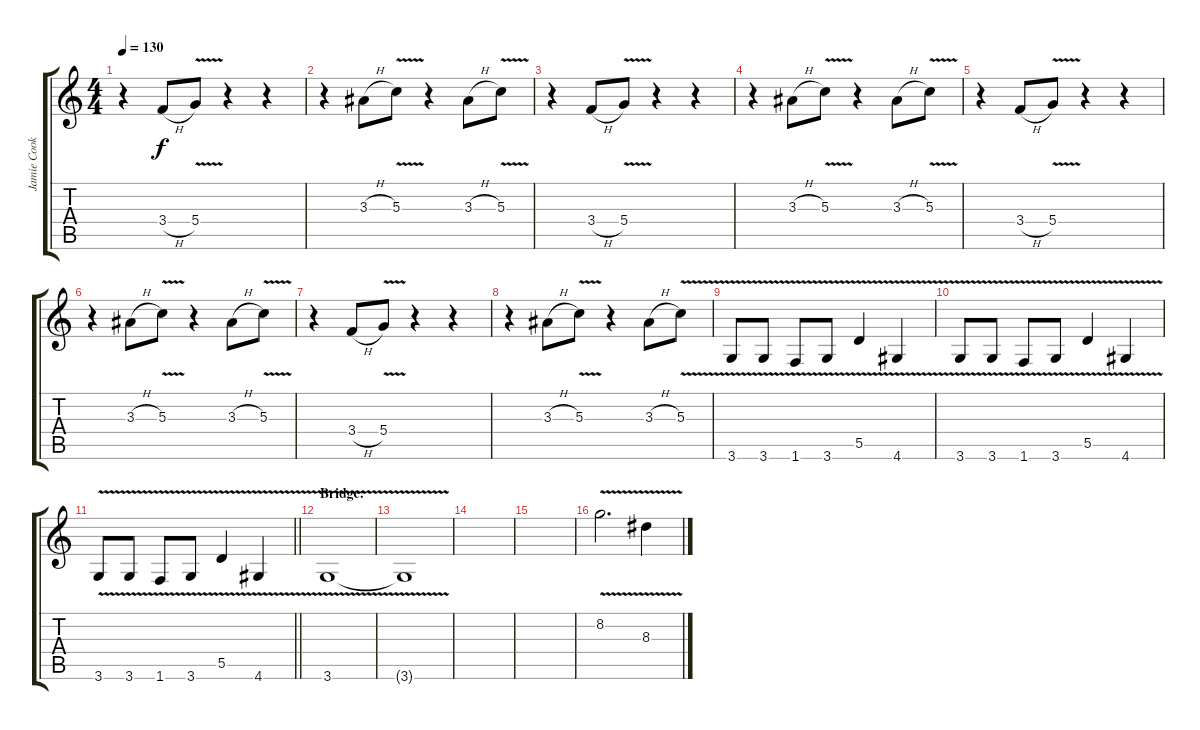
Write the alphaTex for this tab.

\track ("Jamie Cook (Lead Guitar)" "Jamie Cook") {instrument electricguitarclean}
\staff {score tabs}
\tuning (E4 B3 G3 D3 A2 E2) {hide}
\ts (4 4)
\tempo 130
\clef g2
\ks c
r.4{dy f} 3.4{h}.8 5.4{v}.8 r.4 r.4 |
r.4 3.3{h}.8 5.3{v}.8 r.4 3.3{h}.8 5.3{v}.8 |
r.4 3.4{h}.8 5.4{v}.8 r.4 r.4 |
r.4 3.3{h}.8 5.3{v}.8 r.4 3.3{h}.8 5.3{v}.8 |
r.4 3.4{h}.8 5.4{v}.8 r.4 r.4 |
r.4 3.3{h}.8 5.3{v}.8 r.4 3.3{h}.8 5.3{v}.8 |
r.4 3.4{h}.8 5.4{v}.8 r.4 r.4 |
r.4 3.3{h}.8 5.3{v}.8 r.4 3.3{h}.8 5.3{v}.8 |
3.6{v}.8 3.6{v}.8 1.6{v}.8 3.6{v}.8 5.5{v}.4 4.6{v}.4 |
3.6{v}.8 3.6{v}.8 1.6{v}.8 3.6{v}.8 5.5{v}.4 4.6{v}.4 |
\barLineRight lightlight
3.6{v}.8 3.6{v}.8 1.6{v}.8 3.6{v}.8 5.5{v}.4 4.6{v}.4 |
\section ("" "Bridge:")
3.6{v}.1 |
3.6{t}.1{volume 2} |
|
|
8.2{v}.2{d volume 13 instrument electricguitarclean} 8.3{v}.4
